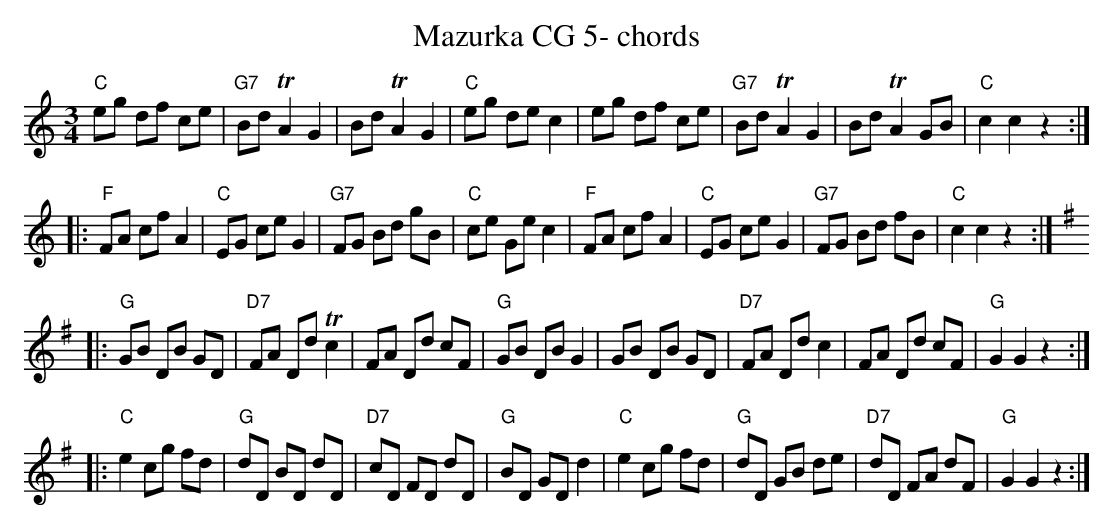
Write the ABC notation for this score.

X:1
T:Mazurka CG 5- chords
M:3/4
L:1/8
K:Cmaj%%MIDI gchordon
"C"eg df ce | "G7"Bd TA2G2 | Bd TA2G2 | "C"eg de c2 | eg df ce | "G7"Bd TA2G2 | Bd TA2 GB | "C"c2c2z2 ::
"F"FA cf A2 | "C"EG ce G2 | "G7"FG Bd gB | "C"ce Ge c2 | "F"FA cf A2 | "C"EG ce G2 | "G7"FG Bd fB | "C"c2c2z2 :: [K:Gmaj]
"G"GB DB GD | "D7"FA Dd Tc2 | FA Dd cF | "G"GB DB G2 | GB DB GD | "D7"FA Dd c2 | FA Dd cF | "G"G2G2z2 ::
"C"e2cg fd | "G"dD BD dD | "D7"cD FD dD | "G"BD GD d2 | "C"e2 cg fd | "G"dD GB de | "D7"dD FA dF | "G"G2G2z2 :|
